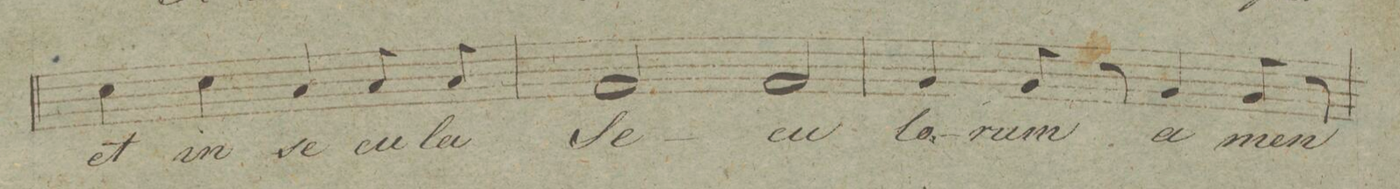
**kern	**text	**dynam
*I"Baſso.	*	*
*clefF4	*	*
*k[f#c#g#d#]	*	*
*met(c|)	*	*
*M2/2	*	*
4E\	et	.
4E\	in	.
4C#/	se-	.
8C#/	-cu-	.
8C#/	-la	.
=98	=98	=98
2AA/	Se-	.
2AA/	-cu-	.
=99	=99	=99
4BB/	-lo-	.
8BB/	-rum	.
8r	.	.
4BB/	a-	.
8BB/	-men	.
8r	.	.
=100	=100	=100
*-	*-	*-
